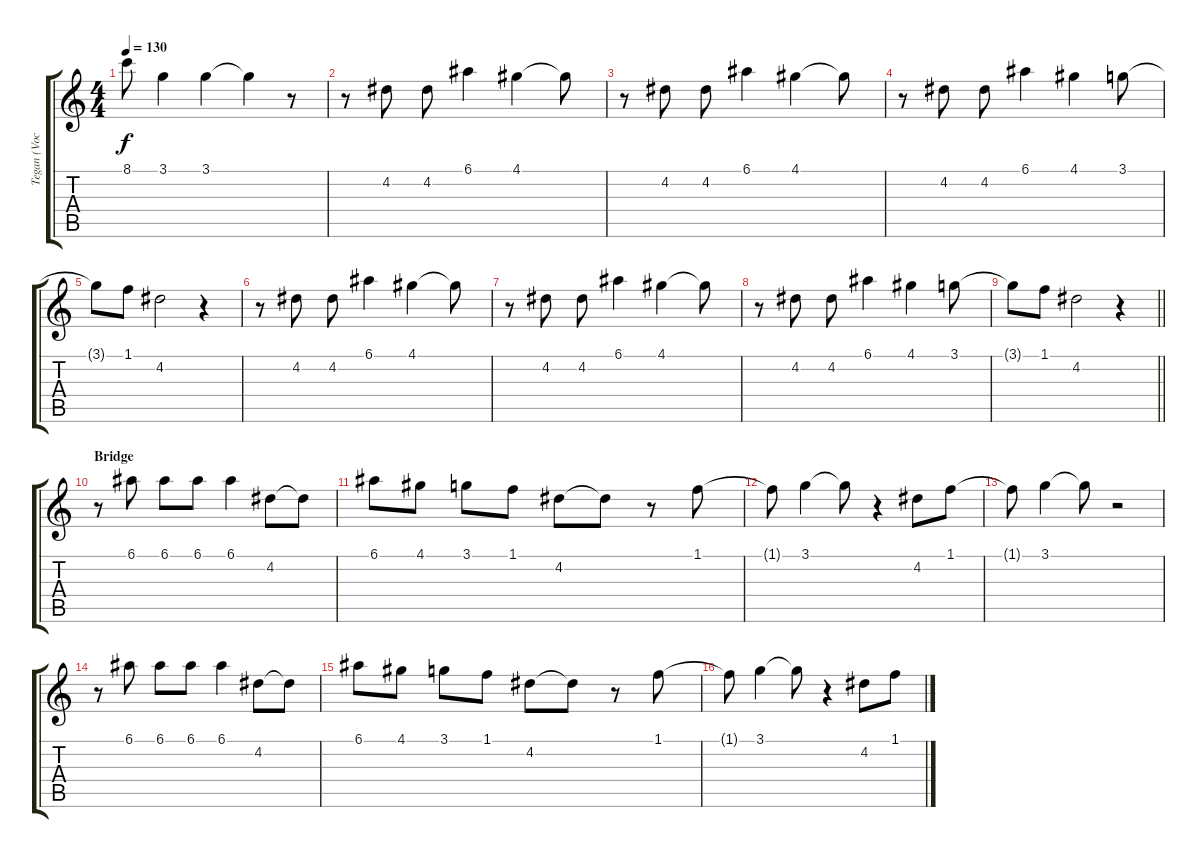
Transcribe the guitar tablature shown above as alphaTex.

\track ("Tegan (Vocals)" "Tegan (Voc") {instrument electricguitarjazz}
\staff {score tabs}
\tuning (E4 B3 G3 D3 A2 E2) {hide}
\ts (4 4)
\tempo 130
\clef g2
\ks c
8.1{t}.8{dy f} 3.1.4 3.1.4 3.1{t}.4 r.8 |
r.8 4.2.8 4.2.8 6.1.4 4.1.4 4.1{t}.8 |
r.8 4.2.8 4.2.8 6.1.4 4.1.4 4.1{t}.8 |
r.8 4.2.8 4.2.8 6.1.4 4.1.4 3.1.8 |
3.1{t}.8 1.1.8 4.2.2 r.4 |
r.8 4.2.8 4.2.8 6.1.4 4.1.4 4.1{t}.8 |
r.8 4.2.8 4.2.8 6.1.4 4.1.4 4.1{t}.8 |
r.8 4.2.8 4.2.8 6.1.4 4.1.4 3.1.8 |
\barLineRight lightlight
3.1{t}.8 1.1.8 4.2.2 r.4 |
\section ("" "Bridge")
r.8 6.1.8 6.1.8 6.1.8 6.1.4 4.2.8 4.2{t}.8 |
6.1.8 4.1.8 3.1.8 1.1.8 4.2.8 4.2{t}.8 r.8 1.1.8 |
1.1{t}.8 3.1.4 3.1{t}.8 r.4 4.2.8 1.1.8 |
1.1{t}.8 3.1.4 3.1{t}.8 r.2 |
r.8 6.1.8 6.1.8 6.1.8 6.1.4 4.2.8 4.2{t}.8 |
6.1.8 4.1.8 3.1.8 1.1.8 4.2.8 4.2{t}.8 r.8 1.1.8 |
1.1{t}.8 3.1.4 3.1{t}.8 r.4 4.2.8 1.1.8
